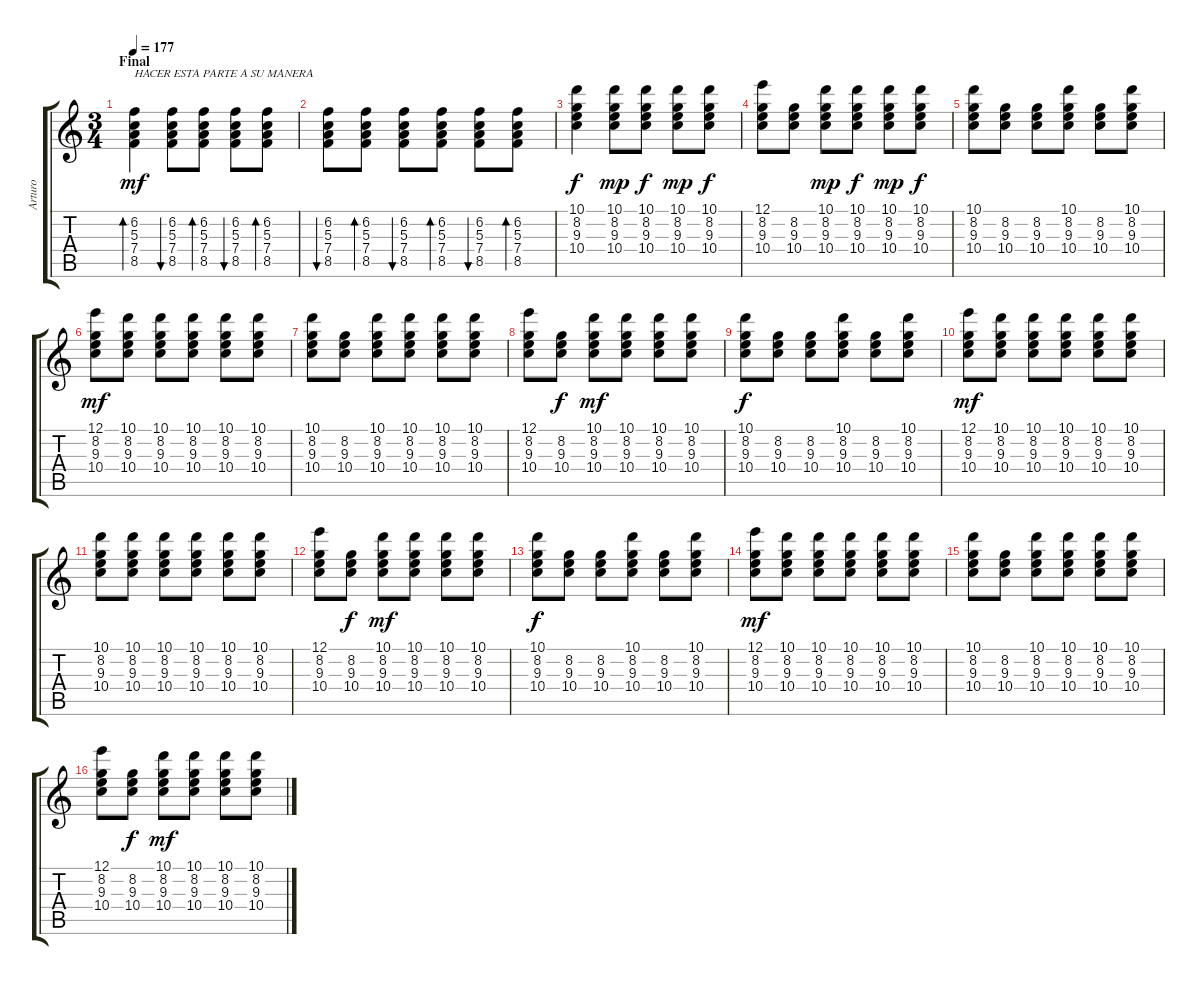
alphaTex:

\track ("Arturo" "Arturo") {instrument acousticguitarsteel}
\staff {score tabs}
\tuning (E4 B3 G3 D3 A2 E2) {hide}
\ts (3 4)
\section ("" "Final")
\tempo 177
\clef g2
\ks c
(6.2 5.3 7.4 8.5).4{bd 30 txt "HACER ESTA PARTE A SU MANERA" dy mf beam Down} (6.2 5.3 7.4 8.5).8{bu 30} (6.2 5.3 7.4 8.5).8{bd 30} (6.2 5.3 7.4 8.5).8{bu 30} (6.2 5.3 7.4 8.5).8{bd 30} |
(6.2 5.3 7.4 8.5).8{bu 30} (6.2 5.3 7.4 8.5).8{bd 30} (6.2 5.3 7.4 8.5).8{bu 30} (6.2 5.3 7.4 8.5).8{bd 30} (6.2 5.3 7.4 8.5).8{bu 30} (6.2 5.3 7.4 8.5).8{bd 30} |
(10.1 8.2 9.3 10.4).4{dy f} (10.1 8.2 9.3 10.4).8{dy mp} (10.1 8.2 9.3 10.4).8{dy f} (10.1 8.2 9.3 10.4).8{dy mp} (10.1 8.2 9.3 10.4).8{dy f} |
(12.1 8.2 9.3 10.4).8 (8.2 9.3 10.4).8 (10.1 8.2 9.3 10.4).8{dy mp} (10.1 8.2 9.3 10.4).8{dy f} (10.1 8.2 9.3 10.4).8{dy mp} (10.1 8.2 9.3 10.4).8{dy f} |
(10.1 8.2 9.3 10.4).8 (8.2 9.3 10.4).8 (8.2 9.3 10.4).8 (10.1 8.2 9.3 10.4).8 (8.2 9.3 10.4).8 (10.1 8.2 9.3 10.4).8 |
(12.1 8.2 9.3 10.4).8{dy mf} (10.1 8.2 9.3 10.4).8 (10.1 8.2 9.3 10.4).8 (10.1 8.2 9.3 10.4).8 (10.1 8.2 9.3 10.4).8 (10.1 8.2 9.3 10.4).8 |
(10.1 8.2 9.3 10.4).8 (8.2 9.3 10.4).8 (10.1 8.2 9.3 10.4).8 (10.1 8.2 9.3 10.4).8 (10.1 8.2 9.3 10.4).8 (10.1 8.2 9.3 10.4).8 |
(12.1 8.2 9.3 10.4).8 (8.2 9.3 10.4).8{dy f} (10.1 8.2 9.3 10.4).8{dy mf} (10.1 8.2 9.3 10.4).8 (10.1 8.2 9.3 10.4).8 (10.1 8.2 9.3 10.4).8 |
(10.1 8.2 9.3 10.4).8{dy f} (8.2 9.3 10.4).8 (8.2 9.3 10.4).8 (10.1 8.2 9.3 10.4).8 (8.2 9.3 10.4).8 (10.1 8.2 9.3 10.4).8 |
(12.1 8.2 9.3 10.4).8{dy mf} (10.1 8.2 9.3 10.4).8 (10.1 8.2 9.3 10.4).8 (10.1 8.2 9.3 10.4).8 (10.1 8.2 9.3 10.4).8 (10.1 8.2 9.3 10.4).8 |
(10.1 8.2 9.3 10.4).8 (10.1 8.2 9.3 10.4).8 (10.1 8.2 9.3 10.4).8 (10.1 8.2 9.3 10.4).8 (10.1 8.2 9.3 10.4).8 (10.1 8.2 9.3 10.4).8 |
(12.1 8.2 9.3 10.4).8 (8.2 9.3 10.4).8{dy f} (10.1 8.2 9.3 10.4).8{dy mf} (10.1 8.2 9.3 10.4).8 (10.1 8.2 9.3 10.4).8 (10.1 8.2 9.3 10.4).8 |
(10.1 8.2 9.3 10.4).8{dy f} (8.2 9.3 10.4).8 (8.2 9.3 10.4).8 (10.1 8.2 9.3 10.4).8 (8.2 9.3 10.4).8 (10.1 8.2 9.3 10.4).8 |
(12.1 8.2 9.3 10.4).8{dy mf} (10.1 8.2 9.3 10.4).8 (10.1 8.2 9.3 10.4).8 (10.1 8.2 9.3 10.4).8 (10.1 8.2 9.3 10.4).8 (10.1 8.2 9.3 10.4).8 |
(10.1 8.2 9.3 10.4).8 (8.2 9.3 10.4).8 (10.1 8.2 9.3 10.4).8 (10.1 8.2 9.3 10.4).8 (10.1 8.2 9.3 10.4).8 (10.1 8.2 9.3 10.4).8 |
(12.1 8.2 9.3 10.4).8 (8.2 9.3 10.4).8{dy f} (10.1 8.2 9.3 10.4).8{dy mf} (10.1 8.2 9.3 10.4).8 (10.1 8.2 9.3 10.4).8 (10.1 8.2 9.3 10.4).8
